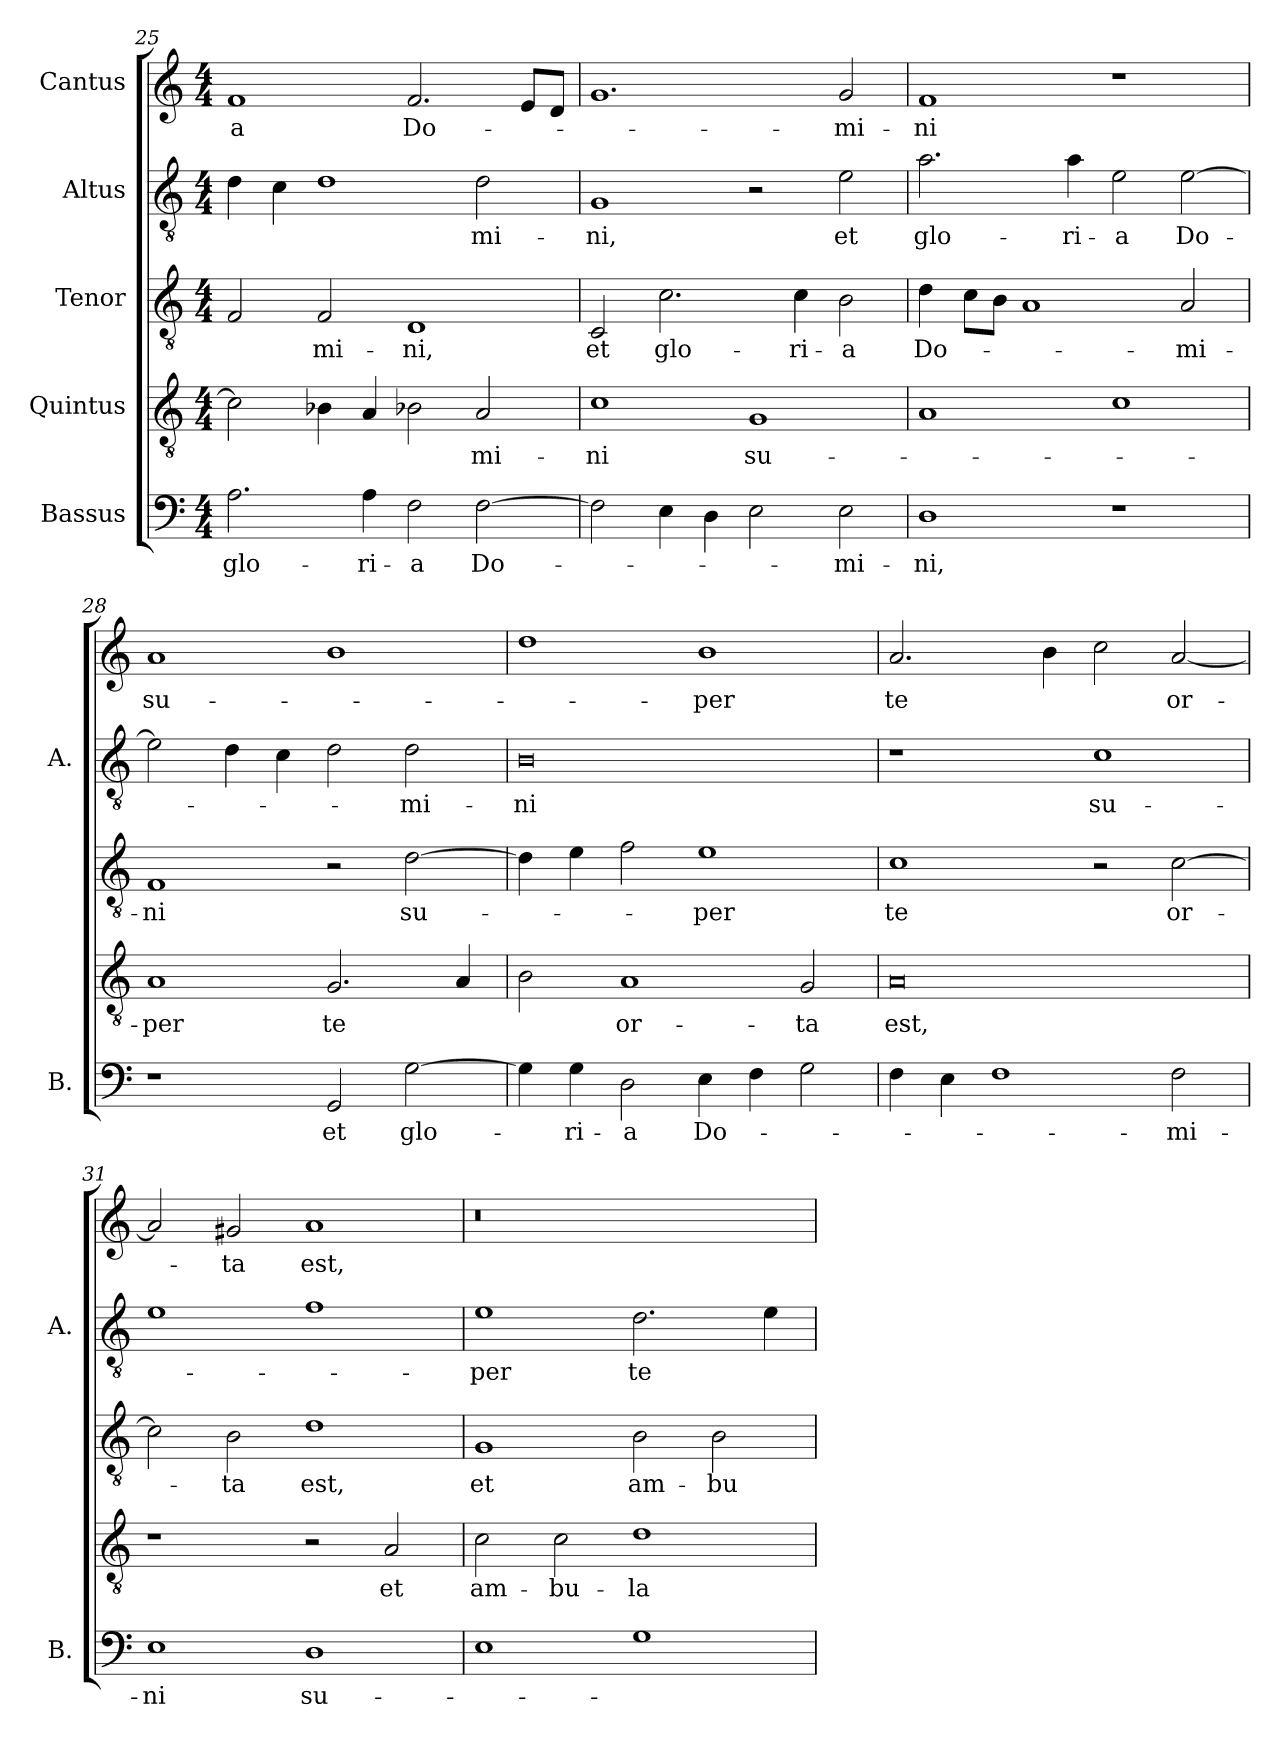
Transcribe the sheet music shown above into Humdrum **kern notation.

**kern	**text	**kern	**text	**kern	**text	**kern	**text	**kern	**text
*part5	*part5	*part4	*part4	*part3	*part3	*part2	*part2	*part1	*part1
*staff5	*staff5	*staff4	*staff4	*staff3	*staff3	*staff2	*staff2	*staff1	*staff1
*I"Bassus	*	*I"Quintus	*	*I"Tenor	*	*I"Altus	*	*I"Cantus	*
*I'B.	*	*	*	*	*	*I'A.	*	*	*
*clefF4	*	*clefGv2	*	*clefGv2	*	*clefGv2	*	*clefG2	*
*k[]	*	*k[]	*	*k[]	*	*k[]	*	*k[]	*
*C:	*	*C:	*	*C:	*	*C:	*	*C:	*
*M4/4	*	*M4/4	*	*M4/4	*	*M4/4	*	*M4/4	*
=25	=25	=25	=25	=25	=25	=25	=25	=25	=25
2.A\	glo-	2c\]	.	2F/	.	4d\	.	1f/	-a
.	.	.	.	.	.	4c\	.	.	.
.	.	4B-X\	.	2F/	-mi-	1d\	.	.	.
4A\	-ri-	4A/	.	.	.	.	.	.	.
2F\	-a	2B-X\	.	1D/	-ni,	.	.	2.f/	Do-
[2F\	Do-	2A/	-mi-	.	.	2d\	-mi-	.	.
.	.	.	.	.	.	.	.	8e/L	.
.	.	.	.	.	.	.	.	8d/J	.
=26	=26	=26	=26	=26	=26	=26	=26	=26	=26
2F\]	.	1c\	-ni	2C/	et	1G/	-ni,	1.g/	.
4E\	.	.	.	2.c\	glo-	.	.	.	.
4D\	.	.	.	.	.	.	.	.	.
2E\	.	1G/	su-	.	.	2r	.	.	.
.	.	.	.	4c\	-ri-	.	.	.	.
2E\	-mi-	.	.	2B\	-a	2e\	et	2g/	-mi-
=27	=27	=27	=27	=27	=27	=27	=27	=27	=27
1D\	-ni,	1A/	.	4d\	Do-	2.a\	glo-	1f/	-ni
.	.	.	.	8c\L	.	.	.	.	.
.	.	.	.	8B\J	.	.	.	.	.
.	.	.	.	1A/	.	.	.	.	.
.	.	.	.	.	.	4a\	-ri-	.	.
1r	.	1c\	.	.	.	2e\	-a	1r	.
.	.	.	.	2A/	-mi-	[2e\	Do-	.	.
=28	=28	=28	=28	=28	=28	=28	=28	=28	=28
1r	.	1A/	-per	1F/	-ni	2e\]	.	1a/	su-
.	.	.	.	.	.	4d\	.	.	.
.	.	.	.	.	.	4c\	.	.	.
2GG/	et	2.G/	te	2r	.	2d\	.	1b\	.
[2G\	glo-	.	.	[2d\	su-	2d\	-mi-	.	.
.	.	4A/	.	.	.	.	.	.	.
=29	=29	=29	=29	=29	=29	=29	=29	=29	=29
4G\]	.	2B\	.	4d\]	.	0B\	-ni	1dd\	.
4G\	-ri-	.	.	4e\	.	.	.	.	.
2D\	-a	1A/	or-	2f\	.	.	.	.	.
4E\	Do-	.	.	1e\	-per	.	.	1b\	-per
4F\	.	.	.	.	.	.	.	.	.
2G\	.	2G/	-ta	.	.	.	.	.	.
=30	=30	=30	=30	=30	=30	=30	=30	=30	=30
4F\	.	0A/	est,	1c\	te	1r	.	2.a/	te
4E\	.	.	.	.	.	.	.	.	.
1F\	.	.	.	.	.	.	.	.	.
.	.	.	.	.	.	.	.	4b\	.
.	.	.	.	2r	.	1c\	su-	2cc\	.
2F\	-mi-	.	.	[2c\	or-	.	.	[2a/	or-
=31	=31	=31	=31	=31	=31	=31	=31	=31	=31
1E\	-ni	1r	.	2c\]	.	1e\	.	2a/]	.
.	.	.	.	2B\	-ta	.	.	2g#X/	-ta
1D\	su-	2r	.	1d\	est,	1f\	.	1a/	est,
.	.	2A/	et	.	.	.	.	.	.
=32	=32	=32	=32	=32	=32	=32	=32	=32	=32
!	!	!	!	!	!	!	!	!LO:N:vis=0	!
1E\	.	2c\	am-	1G/	et	1e\	-per	1r	.
.	.	2c\	-bu-	.	.	.	.	.	.
1G\	.	1d\	-la-	2B\	am-	2.d\	te	1ryy	.
.	.	.	.	2B\	-bu-	.	.	.	.
.	.	.	.	.	.	4e\	.	.	.
=	=	=	=	=	=	=	=	=	=
*-	*-	*-	*-	*-	*-	*-	*-	*-	*-
